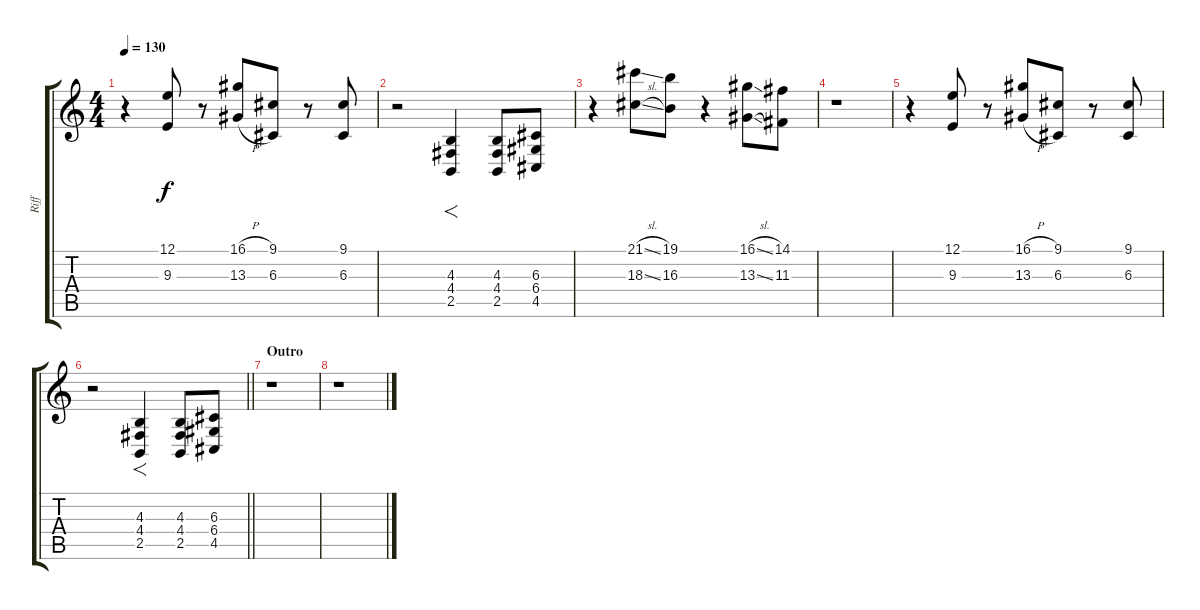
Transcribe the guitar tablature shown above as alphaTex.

\track ("Riff" "Riff") {instrument lead1square}
\staff {score tabs}
\tuning (E4 B3 G3 D3 A2 E2) {hide}
\ts (4 4)
\tempo 130
\clef g2
\ks c
r.4{dy f} (12.1 9.3).8 r.8 (16.1{h} 13.3{h}).8 (9.1 6.3).8 r.8 (9.1 6.3).8 |
r.2 (4.3 4.4 2.5).4{f} (4.3 4.4 2.5).8 (6.3 6.4 4.5).8 |
r.4 (21.1{sl} 18.3{sl}).8 (19.1 16.3).8 r.4 (16.1{sl} 13.3{sl}).8 (14.1 11.3).8 |
r.1 |
r.4 (12.1 9.3).8 r.8 (16.1{h} 13.3{h}).8 (9.1 6.3).8 r.8 (9.1 6.3).8 |
\barLineRight lightlight
r.2 (4.3 4.4 2.5).4{f} (4.3 4.4 2.5).8 (6.3 6.4 4.5).8 |
\section ("" "Outro")
r.1 |
r.1
